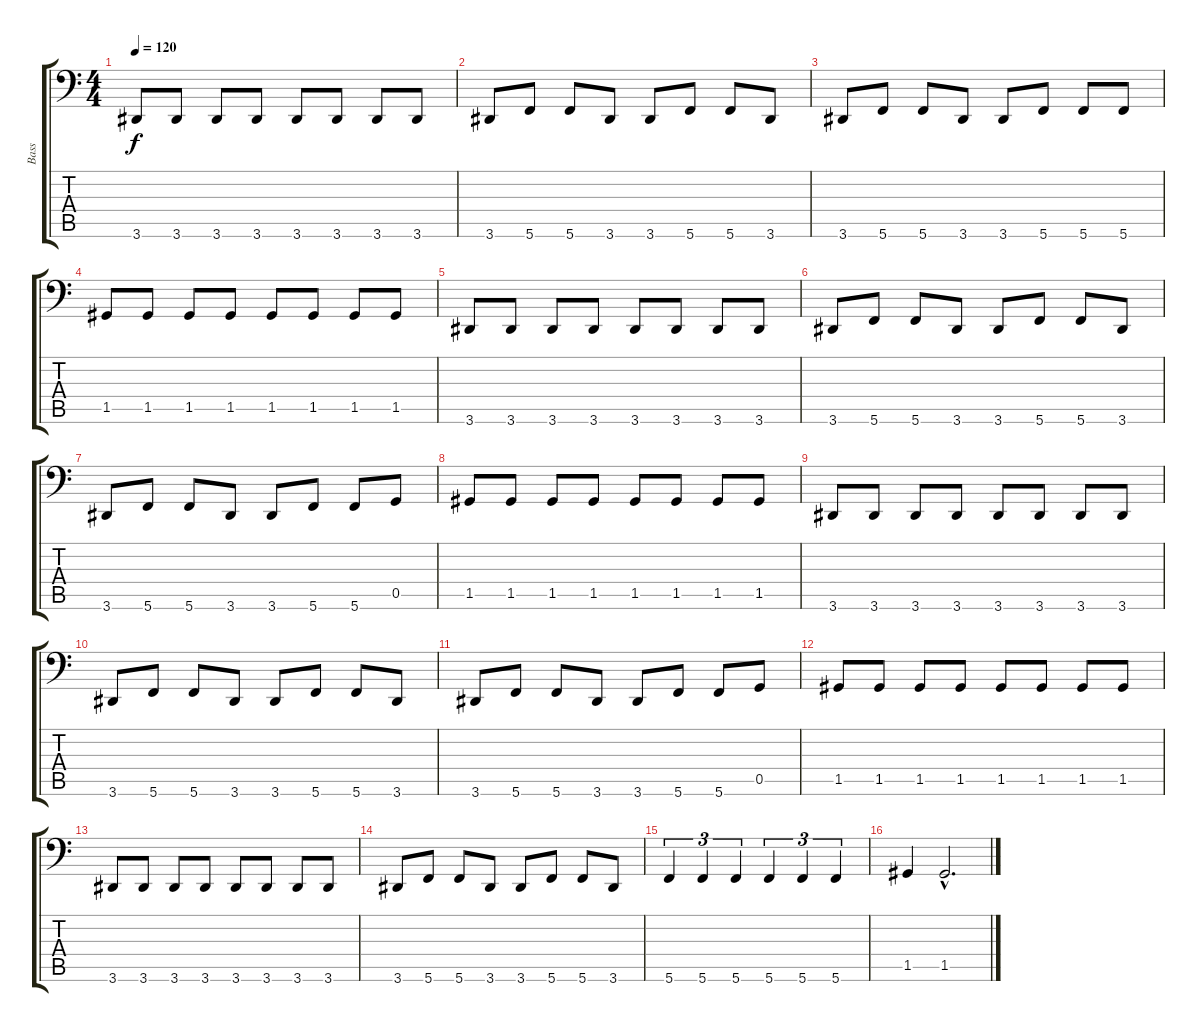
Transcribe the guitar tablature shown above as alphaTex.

\track ("Bass" "Bass") {instrument electricbasspick}
\staff {score tabs}
\tuning (E4 B3 F2 C2 G1 C1) {hide}
\ts (4 4)
\tempo 120
\clef f4
\ks c
3.6.8{dy f} 3.6.8 3.6.8 3.6.8 3.6.8 3.6.8 3.6.8 3.6.8 |
3.6.8 5.6.8 5.6.8 3.6.8 3.6.8 5.6.8 5.6.8 3.6.8 |
3.6.8 5.6.8 5.6.8 3.6.8 3.6.8 5.6.8 5.6.8 5.6.8 |
1.5.8 1.5.8 1.5.8 1.5.8 1.5.8 1.5.8 1.5.8 1.5.8 |
3.6.8 3.6.8 3.6.8 3.6.8 3.6.8 3.6.8 3.6.8 3.6.8 |
3.6.8 5.6.8 5.6.8 3.6.8 3.6.8 5.6.8 5.6.8 3.6.8 |
3.6.8 5.6.8 5.6.8 3.6.8 3.6.8 5.6.8 5.6.8 0.5.8 |
1.5.8 1.5.8 1.5.8 1.5.8 1.5.8 1.5.8 1.5.8 1.5.8 |
3.6.8 3.6.8 3.6.8 3.6.8 3.6.8 3.6.8 3.6.8 3.6.8 |
3.6.8 5.6.8 5.6.8 3.6.8 3.6.8 5.6.8 5.6.8 3.6.8 |
3.6.8 5.6.8 5.6.8 3.6.8 3.6.8 5.6.8 5.6.8 0.5.8 |
1.5.8 1.5.8 1.5.8 1.5.8 1.5.8 1.5.8 1.5.8 1.5.8 |
3.6.8 3.6.8 3.6.8 3.6.8 3.6.8 3.6.8 3.6.8 3.6.8 |
3.6.8 5.6.8 5.6.8 3.6.8 3.6.8 5.6.8 5.6.8 3.6.8 |
5.6.4{tu (3 2)} 5.6.4{tu (3 2)} 5.6.4{tu (3 2)} 5.6.4{tu (3 2)} 5.6.4{tu (3 2)} 5.6.4{tu (3 2)} |
1.5.4 1.5{hac}.2{d}
